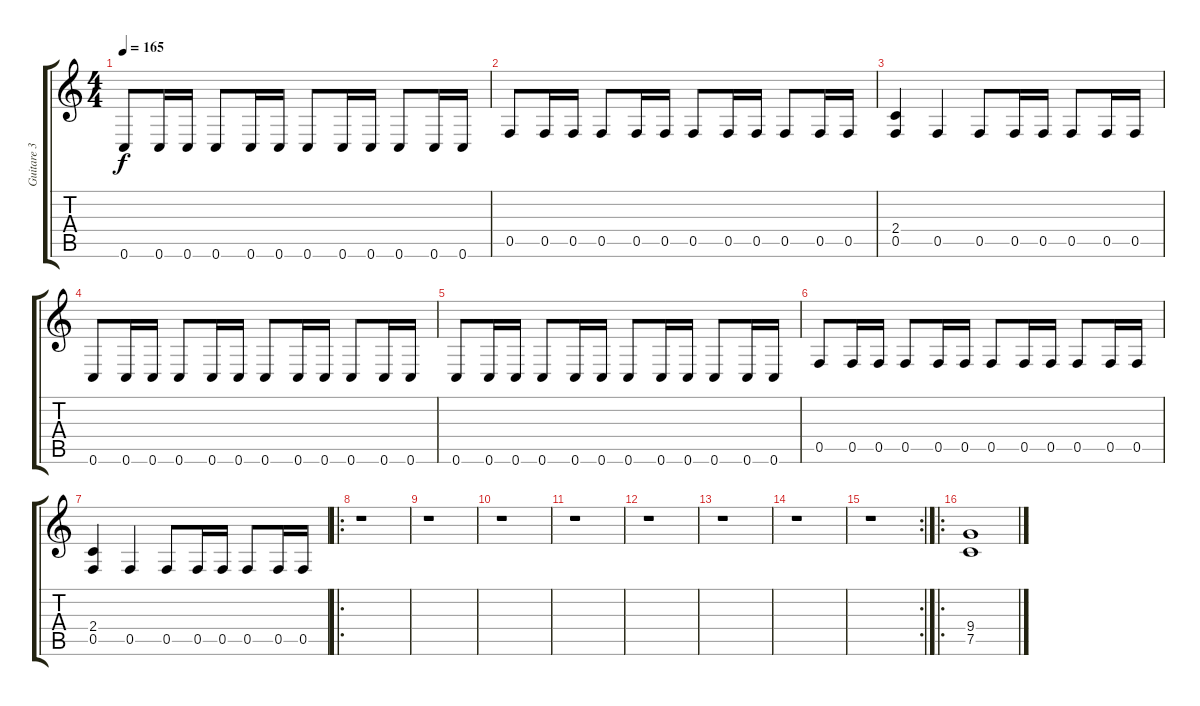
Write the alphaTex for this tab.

\track ("Guitare 3" "Guitare 3") {instrument distortionguitar}
\staff {score tabs}
\tuning (C4 G3 Eb3 Bb2 F2 C2) {hide}
\ts (4 4)
\tempo 165
\clef g2
\ks c
0.6.8{dy f} 0.6.16 0.6.16 0.6.8 0.6.16 0.6.16 0.6.8 0.6.16 0.6.16 0.6.8 0.6.16 0.6.16 |
0.5.8 0.5.16 0.5.16 0.5.8 0.5.16 0.5.16 0.5.8 0.5.16 0.5.16 0.5.8 0.5.16 0.5.16 |
(2.4 0.5).4 0.5.4 0.5.8 0.5.16 0.5.16 0.5.8 0.5.16 0.5.16 |
0.6.8 0.6.16 0.6.16 0.6.8 0.6.16 0.6.16 0.6.8 0.6.16 0.6.16 0.6.8 0.6.16 0.6.16 |
0.6.8 0.6.16 0.6.16 0.6.8 0.6.16 0.6.16 0.6.8 0.6.16 0.6.16 0.6.8 0.6.16 0.6.16 |
0.5.8 0.5.16 0.5.16 0.5.8 0.5.16 0.5.16 0.5.8 0.5.16 0.5.16 0.5.8 0.5.16 0.5.16 |
(2.4 0.5).4 0.5.4 0.5.8 0.5.16 0.5.16 0.5.8 0.5.16 0.5.16 |
\ro
r.1 |
r.1 |
r.1 |
r.1 |
r.1 |
r.1 |
r.1 |
\rc 2
r.1 |
\ro
(9.4 7.5).1
